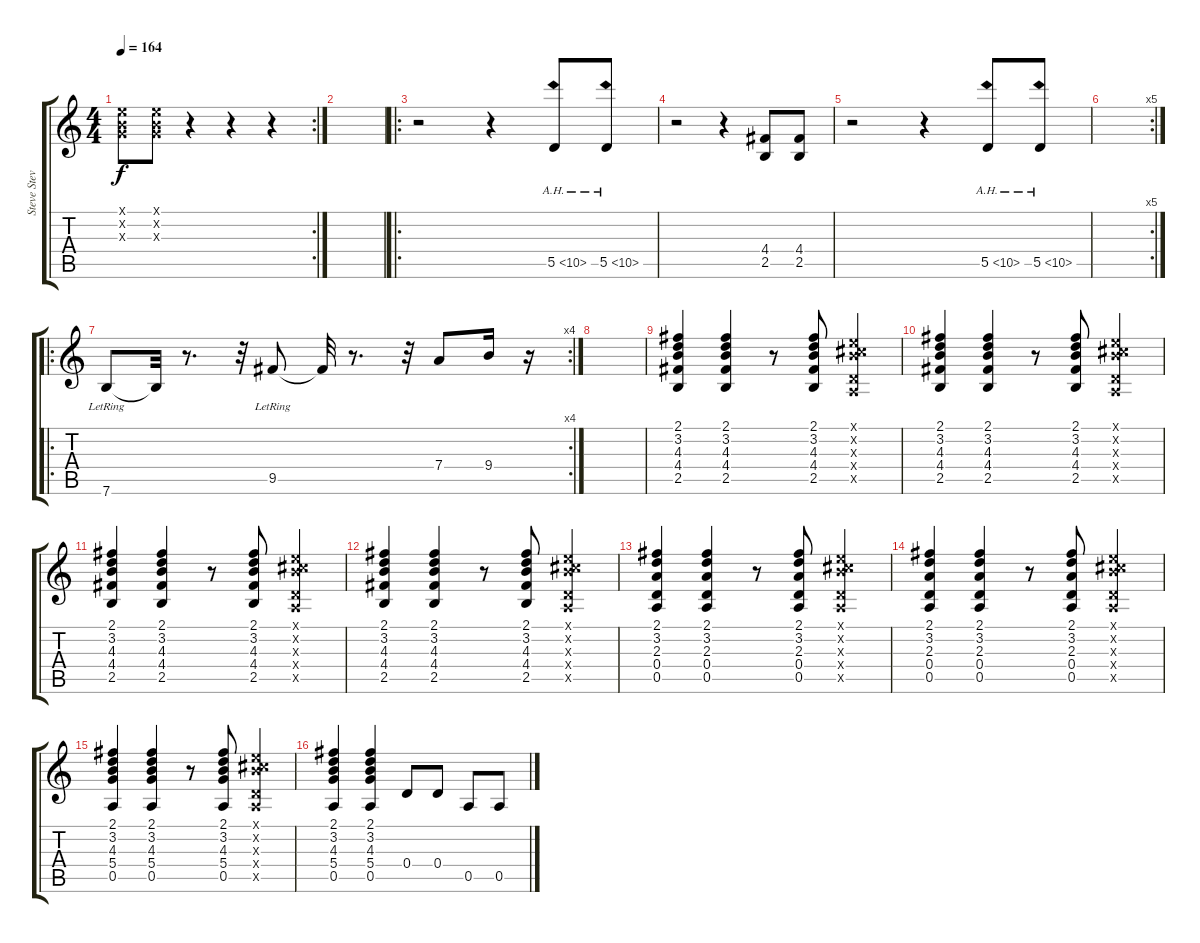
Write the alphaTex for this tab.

\track ("Steve Stevens" "Steve Stev") {instrument distortionguitar}
\staff {score tabs}
\tuning (E4 B3 G3 D3 A2 E2) {hide}
\rc 2
\ts (4 4)
\tempo 164
\clef g2
\ks c
(0.1{x} 0.2{x} 0.3{x}).8{dy f} (0.1{x} 0.2{x} 0.3{x}).8 r.4 r.4 r.4 |
|
\ro
r.2 r.4 5.5{ah 5}.8 5.5{ah 5}.8 |
r.2 r.4 (4.4 2.5).8 (4.4 2.5).8 |
r.2 r.4 5.5{ah 5}.8 5.5{ah 5}.8 |
\rc 5
|
\ro
\rc 4
7.6{lr}.8 7.6{t}.32 r.8{d} r.32 9.5{lr}.8 9.5{t}.32 r.8{d} r.32 7.4.8 9.4.16 r.16 |
|
(2.1 3.2 4.3 4.4 2.5).4 (2.1 3.2 4.3 4.4 2.5).4 r.8 (2.1 3.2 4.3 4.4 2.5).8 (0.1{x} 0.2{x} 6.3{x} 0.4{x} 0.5{x}).4 |
(2.1 3.2 4.3 4.4 2.5).4 (2.1 3.2 4.3 4.4 2.5).4 r.8 (2.1 3.2 4.3 4.4 2.5).8 (0.1{x} 0.2{x} 6.3{x} 0.4{x} 0.5{x}).4 |
(2.1 3.2 4.3 4.4 2.5).4 (2.1 3.2 4.3 4.4 2.5).4 r.8 (2.1 3.2 4.3 4.4 2.5).8 (0.1{x} 0.2{x} 6.3{x} 0.4{x} 0.5{x}).4 |
(2.1 3.2 4.3 4.4 2.5).4 (2.1 3.2 4.3 4.4 2.5).4 r.8 (2.1 3.2 4.3 4.4 2.5).8 (0.1{x} 0.2{x} 6.3{x} 0.4{x} 0.5{x}).4 |
(2.1 3.2 2.3 0.4 0.5).4 (2.1 3.2 2.3 0.4 0.5).4 r.8 (2.1 3.2 2.3 0.4 0.5).8 (0.1{x} 0.2{x} 6.3{x} 0.4{x} 0.5{x}).4 |
(2.1 3.2 2.3 0.4 0.5).4 (2.1 3.2 2.3 0.4 0.5).4 r.8 (2.1 3.2 2.3 0.4 0.5).8 (0.1{x} 0.2{x} 6.3{x} 0.4{x} 0.5{x}).4 |
(2.1 3.2 4.3 5.4 0.5).4 (2.1 3.2 4.3 5.4 0.5).4 r.8 (2.1 3.2 4.3 5.4 0.5).8 (0.1{x} 0.2{x} 6.3{x} 0.4{x} 0.5{x}).4 |
(2.1 3.2 4.3 5.4 0.5).4 (2.1 3.2 4.3 5.4 0.5).4 0.4.8 0.4.8 0.5.8 0.5.8
